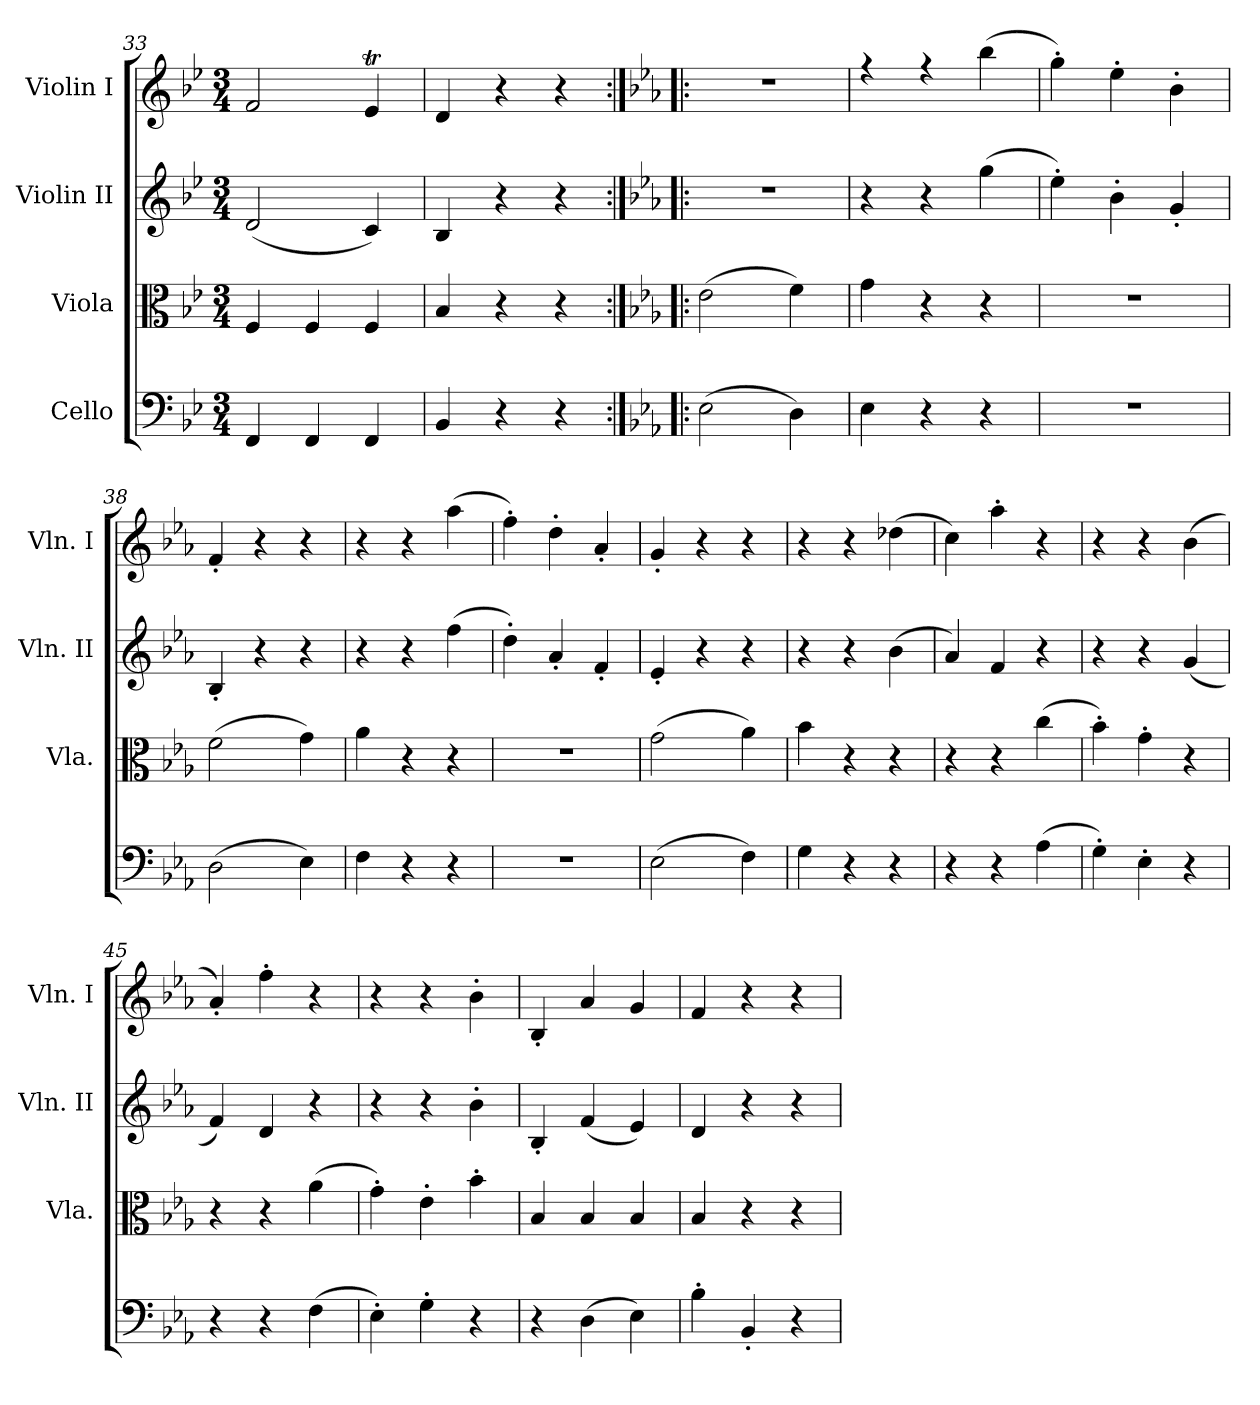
**kern	**kern	**kern	**kern
*part4	*part3	*part2	*part1
*staff4	*staff3	*staff2	*staff1
*I"Cello	*I"Viola	*I"Violin II	*I"Violin I
*	*I'Vla.	*I'Vln. II	*I'Vln. I
*clefF4	*clefC3	*clefG2	*clefG2
*k[b-e-]	*k[b-e-]	*k[b-e-]	*k[b-e-]
*B-:	*B-:	*B-:	*B-:
*M3/4	*M3/4	*M3/4	*M3/4
=33	=33	=33	=33
4FF	4F	(2d	2f
4FF	4F	.	.
4FF	4F	4c)	4e-T
=34	=34	=34	=34
4BB-	4B-	4B-	4d
4r	4r	4r	4r
4r	4r	4r	4r
=35:|!|:	=35:|!|:	=35:|!|:	=35:|!|:
*k[b-e-a-]	*k[b-e-a-]	*k[b-e-a-]	*k[b-e-a-]
*E-:	*E-:	*E-:	*E-:
(>2E-	(>2e-	2.r	2.r
4D)	4f)	.	.
=36	=36	=36	=36
4E-	4g	4r	4rff
4r	4r	4r	4rff
4r	4r	(>4gg	(>4bb-
=37	=37	=37	=37
2.r	2.r	4ee-')	4gg')
.	.	4b-'	4ee-'
.	.	4g'	4b-'
=38	=38	=38	=38
(>2D	(>2f	4B-'	4f'
.	.	4r	4r
4E-)	4g)	4r	4r
=39	=39	=39	=39
4F	4a-	4r	4r
4r	4r	4r	4r
4r	4r	(>4ff	(>4aa-
=40	=40	=40	=40
2.r	2.r	4dd')	4ff')
.	.	4a-'	4dd'
.	.	4f'	4a-'
=41	=41	=41	=41
(>2E-	(>2g	4e-'	4g'
.	.	4r	4r
4F)	4a-)	4r	4r
=42	=42	=42	=42
4G	4b-	4r	4r
4r	4r	4r	4r
4r	4r	(4b-	(>4dd-X
=43	=43	=43	=43
4r	4r	4a-)	4cc)
4r	4r	4f	4aa-'
(>4A-	(>4cc	4r	4r
=44	=44	=44	=44
4G')	4b-')	4r	4r
4E-'	4g'	4r	4r
4r	4r	(4g	(>4b-
=45	=45	=45	=45
4r	4r	4f)	4a-')
4r	4r	4d	4ff'
(>4F	(>4a-	4r	4r
=46	=46	=46	=46
4E-')	4g')	4r	4r
4G'	4e-'	4r	4r
4r	4b-'	4b-'	4b-'
=47	=47	=47	=47
4r	4B-	4B-'	4B-'
(>4D	4B-	(4f	4a-
4E-)	4B-	4e-)	4g
=48	=48	=48	=48
4B-'	4B-	4d	4f
4BB-'	4r	4r	4r
4r	4r	4r	4r
=	=	=	=
*-	*-	*-	*-
